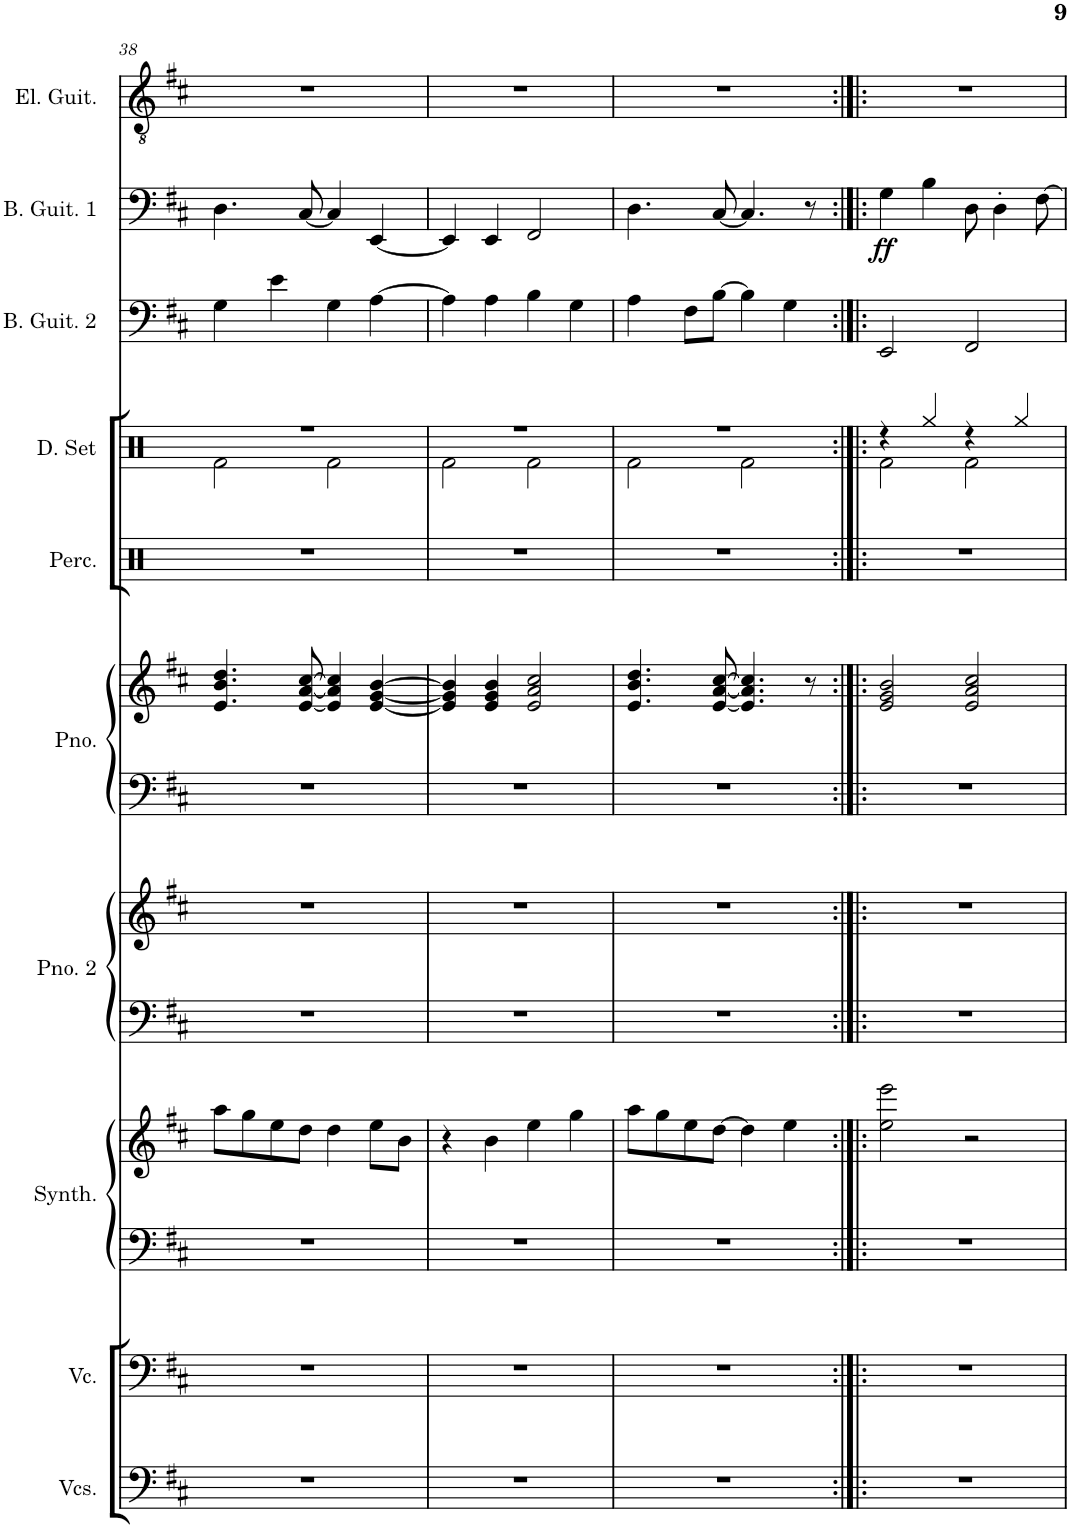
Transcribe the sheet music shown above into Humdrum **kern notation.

**kern	**kern	**kern	**kern	**kern	**kern	**kern	**kern	**kern	**kern	**kern	**kern	**dynam	**kern
*part10	*part9	*part8	*part8	*part7	*part7	*part6	*part6	*part5	*part4	*part3	*part2	*part2	*part1
*staff13	*staff12	*staff11	*staff10	*staff9	*staff8	*staff7	*staff6	*staff5	*staff4	*staff3	*staff2	*staff2	*staff1
*I"Violoncellos	*I"Violoncello	*I"Saw Synthesiser	*	*I"Piano 2	*	*I"Piano	*	*I"Percussion	*I"Drumset	*I"Bass Guitar 2	*I"Bass Guitar 1	*	*I"Electric Guitar
*I'Vcs.	*I'Vc.	*I'Synth.	*	*I'Pno. 2	*	*I'Pno.	*	*I'Perc.	*I'D. Set	*I'B. Guit. 2	*I'B. Guit. 1	*	*I'El. Guit.
!!LO:PB:g=z
*clefF4	*clefF4	*clefF4	*clefG2	*clefF4	*clefG2	*clefF4	*clefG2	*clefX	*clefX	*clefF4	*clefF4	*	*clefGv2
*	*	*	*	*	*	*	*	*	*	*Trd7c12	*Trd7c12	*	*
*k[f#c#]	*k[f#c#]	*k[f#c#]	*k[f#c#]	*k[f#c#]	*k[f#c#]	*k[f#c#]	*k[f#c#]	*k[]	*k[]	*k[f#c#]	*k[f#c#]	*	*k[f#c#]
*M4/4	*M4/4	*M4/4	*M4/4	*M4/4	*M4/4	*M4/4	*M4/4	*M4/4	*M4/4	*M4/4	*M4/4	*	*M4/4
=38	=38	=38	=38	=38	=38	=38	=38	=38	=38	=38	=38	=38	=38
*	*	*	*	*	*	*	*	*	*^	*	*	*	*
1r	1r	1r	8aa\L	1r	1r	1r	4.e/ 4.b/ 4.dd/	1r	1r	2Rf\	4G\	4.D\	.	1r
.	.	.	8gg\	.	.	.	.	.	.	.	.	.	.	.
.	.	.	8ee\	.	.	.	.	.	.	.	4e\	.	.	.
.	.	.	8dd\J	.	.	.	[8e/ [8a/ [8cc#/	.	.	.	.	[8C#/	.	.
.	.	.	4dd\	.	.	.	4e/] 4a/] 4cc#/]	.	.	2Rf\	4G\	4C#/]	.	.
.	.	.	8ee\L	.	.	.	[4e/ [4g/ [4b/	.	.	.	[4A\	[4EE/	.	.
.	.	.	8b\J	.	.	.	.	.	.	.	.	.	.	.
=39	=39	=39	=39	=39	=39	=39	=39	=39	=39	=39	=39	=39	=39	=39
1r	1r	1r	4r	1r	1r	1r	4e/] 4g/] 4b/]	1r	1r	2Rf\	4A\]	4EE/]	.	1r
.	.	.	4b\	.	.	.	4e/ 4g/ 4b/	.	.	.	4A\	4EE/	.	.
.	.	.	4ee\	.	.	.	2e/ 2a/ 2cc#/	.	.	2Rf\	4B\	2FF#/	.	.
.	.	.	4gg\	.	.	.	.	.	.	.	4G\	.	.	.
=40	=40	=40	=40	=40	=40	=40	=40	=40	=40	=40	=40	=40	=40	=40
1r	1r	1r	8aa\L	1r	1r	1r	4.e/ 4.b/ 4.dd/	1r	1r	2Rf\	4A\	4.D\	.	1r
.	.	.	8gg\	.	.	.	.	.	.	.	.	.	.	.
.	.	.	8ee\	.	.	.	.	.	.	.	8F#\L	.	.	.
.	.	.	[8dd\J	.	.	.	[8e/ [8a/ [8cc#/	.	.	.	[8B\J	[8C#/	.	.
.	.	.	4dd\]	.	.	.	4.e/] 4.a/] 4.cc#/]	.	.	2Rf\	4B\]	4.C#/]	.	.
.	.	.	4ee\	.	.	.	.	.	.	.	4G\	.	.	.
.	.	.	.	.	.	.	8r	.	.	.	.	8r	.	.
=41:|!|:	=41:|!|:	=41:|!|:	=41:|!|:	=41:|!|:	=41:|!|:	=41:|!|:	=41:|!|:	=41:|!|:	=41:|!|:	=41:|!|:	=41:|!|:	=41:|!|:	=41:|!|:	=41:|!|:
!	!	!	!	!	!	!	!	!	!	!	!	!	!LO:DY:b	!
1r	1r	1r	2ee\ 2eee\	1r	1r	1r	2e/ 2g/ 2b/	1r	4r	2Rf\	2EE/	4G\	ff	1r
.	.	.	.	.	.	.	.	.	4Rgg/	.	.	4B\	.	.
.	.	.	2r	.	.	.	2e/ 2a/ 2cc#/	.	4r	2Rf\	2FF#/	8D\	.	.
.	.	.	.	.	.	.	.	.	.	.	.	4D'\	.	.
.	.	.	.	.	.	.	.	.	4Rgg/	.	.	.	.	.
.	.	.	.	.	.	.	.	.	.	.	.	[8F#\	.	.
*	*	*	*	*	*	*	*	*	*v	*v	*	*	*	*
=	=	=	=	=	=	=	=	=	=	=	=	=	=
*-	*-	*-	*-	*-	*-	*-	*-	*-	*-	*-	*-	*-	*-
